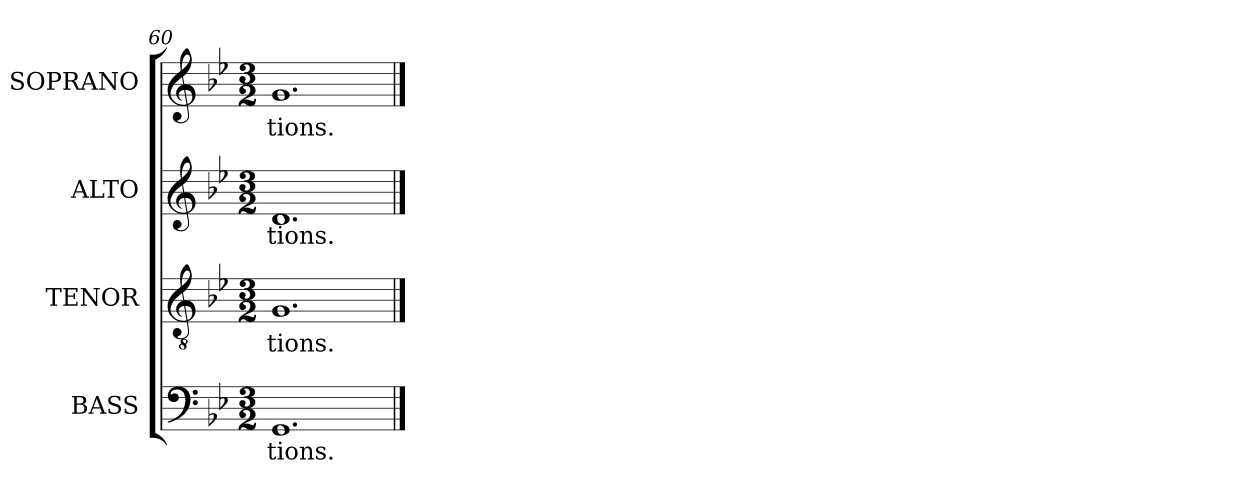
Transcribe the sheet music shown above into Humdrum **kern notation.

**kern	**text	**kern	**text	**kern	**text	**kern	**text
*part4	*part4	*part3	*part3	*part2	*part2	*part1	*part1
*staff4	*staff4	*staff3	*staff3	*staff2	*staff2	*staff1	*staff1
*I"BASS	*	*I"TENOR	*	*I"ALTO	*	*I"SOPRANO	*
*I'B.	*	*I'T.	*	*I'A.	*	*I'S.	*
*clefF4	*	*clefGv2	*	*clefG2	*	*clefG2	*
*	*	*ITrd7c12	*	*	*	*	*
*k[b-e-]	*	*k[b-e-]	*	*k[b-e-]	*	*k[b-e-]	*
*g:	*	*g:	*	*g:	*	*g:	*
*M3/2	*	*M3/2	*	*M3/2	*	*M3/2	*
=60	=60	=60	=60	=60	=60	=60	=60
!	!LO:LY:b:color=#000000	!	!	!	!	!	!
!	!	!	!LO:LY:b:color=#000000	!	!	!	!
!	!	!	!	!	!LO:LY:b:color=#000000	!	!
!	!	!	!	!	!	!	!LO:LY:b:color=#000000
1.GGi	-tions.	1.GGi	-tions.	1.di	-tions.	1.gi	-tions.
==	==	==	==	==	==	==	==
*-	*-	*-	*-	*-	*-	*-	*-
